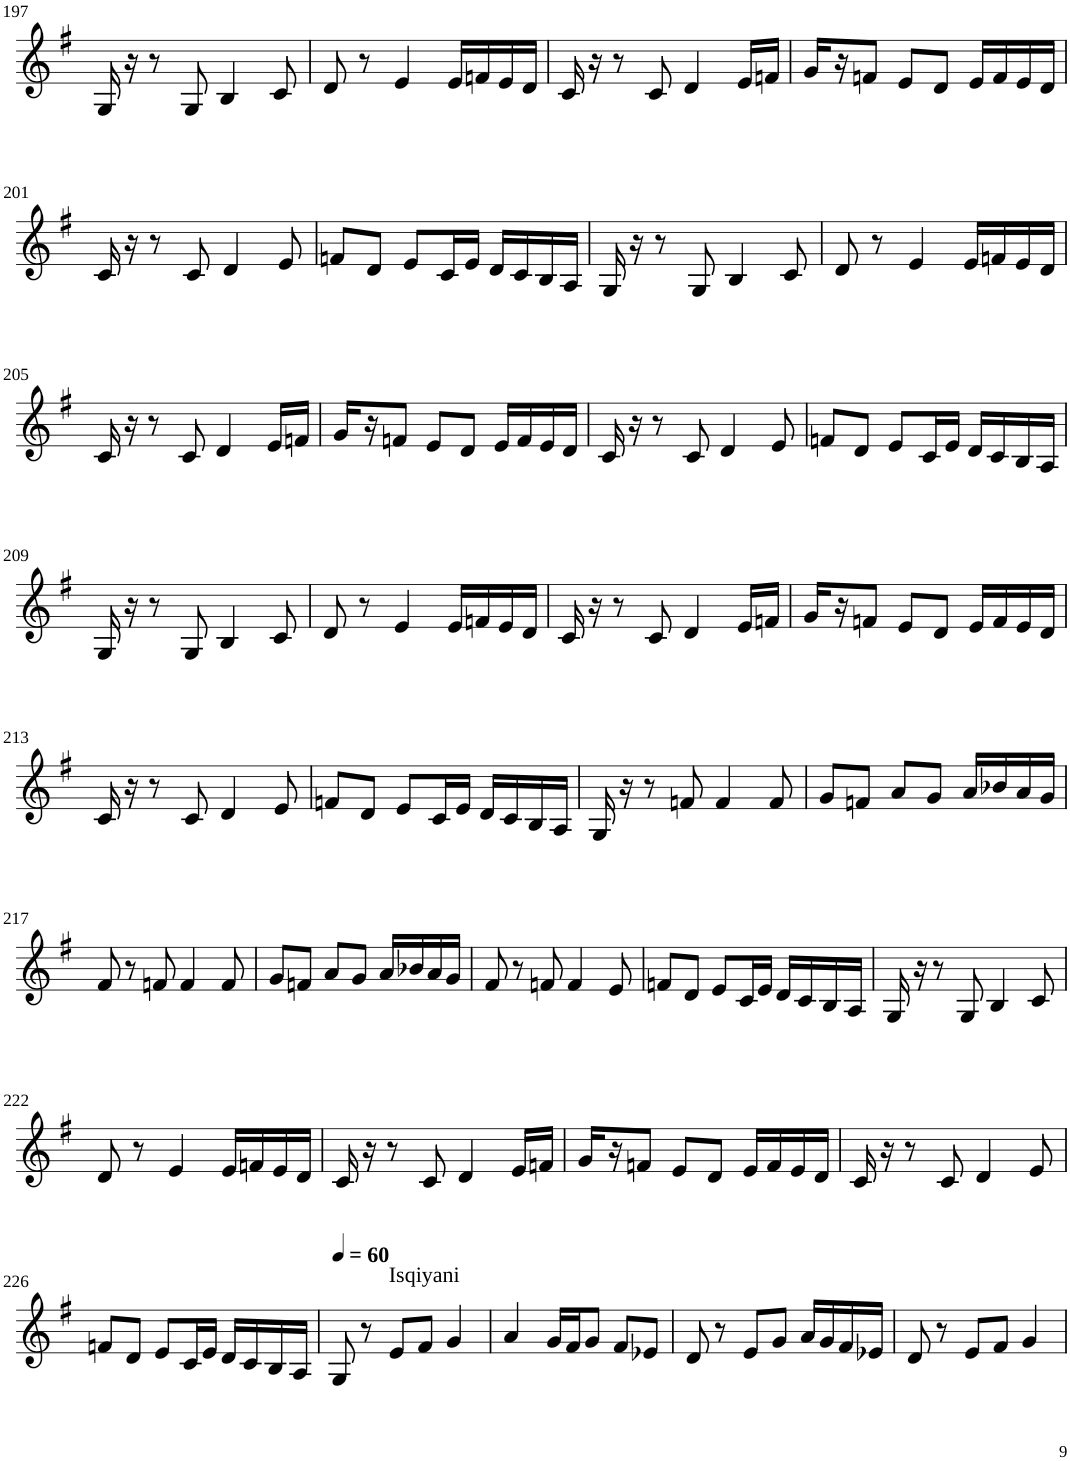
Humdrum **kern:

**kern
*part1
*staff1
*I"Violin
!!LO:PB:g=z
*clefG2
*k[f#]
*G:
*M3/4
=197
16G/
16r
8r
8G/
4B/
8c/
=198
8d/
8r
4e/
16e/LL
16fn/
16e/
16d/JJ
=199
16c/
16r
8r
8c/
4d/
16e/LL
16fn/JJ
=200
16g/LL
16r
8fn/J
8e/L
8d/J
16e/LL
16f/
16e/
16d/JJ
!!LO:LB:g=z
=201
16c/
16r
8r
8c/
4d/
8e/
=202
8fn/L
8d/J
8e/L
16c/L
16e/JJ
16d/LL
16c/
16B/
16A/JJ
=203
16G/
16r
8r
8G/
4B/
8c/
=204
8d/
8r
4e/
16e/LL
16fn/
16e/
16d/JJ
!!LO:LB:g=z
=205
16c/
16r
8r
8c/
4d/
16e/LL
16fn/JJ
=206
16g/LL
16r
8fn/J
8e/L
8d/J
16e/LL
16f/
16e/
16d/JJ
=207
16c/
16r
8r
8c/
4d/
8e/
=208
8fn/L
8d/J
8e/L
16c/L
16e/JJ
16d/LL
16c/
16B/
16A/JJ
!!LO:LB:g=z
=209
16G/
16r
8r
8G/
4B/
8c/
=210
8d/
8r
4e/
16e/LL
16fn/
16e/
16d/JJ
=211
16c/
16r
8r
8c/
4d/
16e/LL
16fn/JJ
=212
16g/LL
16r
8fn/J
8e/L
8d/J
16e/LL
16f/
16e/
16d/JJ
!!LO:LB:g=z
=213
16c/
16r
8r
8c/
4d/
8e/
=214
8fn/L
8d/J
8e/L
16c/L
16e/JJ
16d/LL
16c/
16B/
16A/JJ
=215
16G/
16r
8r
8fn/
4f/
8f/
=216
8g/L
8fn/J
8a/L
8g/J
16a/LL
16b-X/
16a/
16g/JJ
!!LO:LB:g=z
=217
8f#/
8r
8fn/
4f/
8f/
=218
8g/L
8fn/J
8a/L
8g/J
16a/LL
16b-X/
16a/
16g/JJ
=219
8f#/
8r
8fn/
4f/
8e/
=220
8fn/L
8d/J
8e/L
16c/L
16e/JJ
16d/LL
16c/
16B/
16A/JJ
=221
16G/
16r
8r
8G/
4B/
8c/
!!LO:LB:g=z
=222
8d/
8r
4e/
16e/LL
16fn/
16e/
16d/JJ
=223
16c/
16r
8r
8c/
4d/
16e/LL
16fn/JJ
=224
16g/LL
16r
8fn/J
8e/L
8d/J
16e/LL
16f/
16e/
16d/JJ
=225
16c/
16r
8r
8c/
4d/
8e/
!!LO:LB:g=z
=226
8fn/L
8d/J
8e/L
16c/L
16e/JJ
16d/LL
16c/
16B/
16A/JJ
=227
*MM60
8G/
8r
!LO:TX:a:t=Isqiyani
8e/L
8f#/J
4g/
=228
4a/
16g/LL
16f#/J
8g/J
8f#/L
8e-X/J
=229
8d/
8r
8e/L
8g/J
16a/LL
16g/
16f#/
16e-X/JJ
=230
8d/
8r
8e/L
8f#/J
4g/
=
*-
